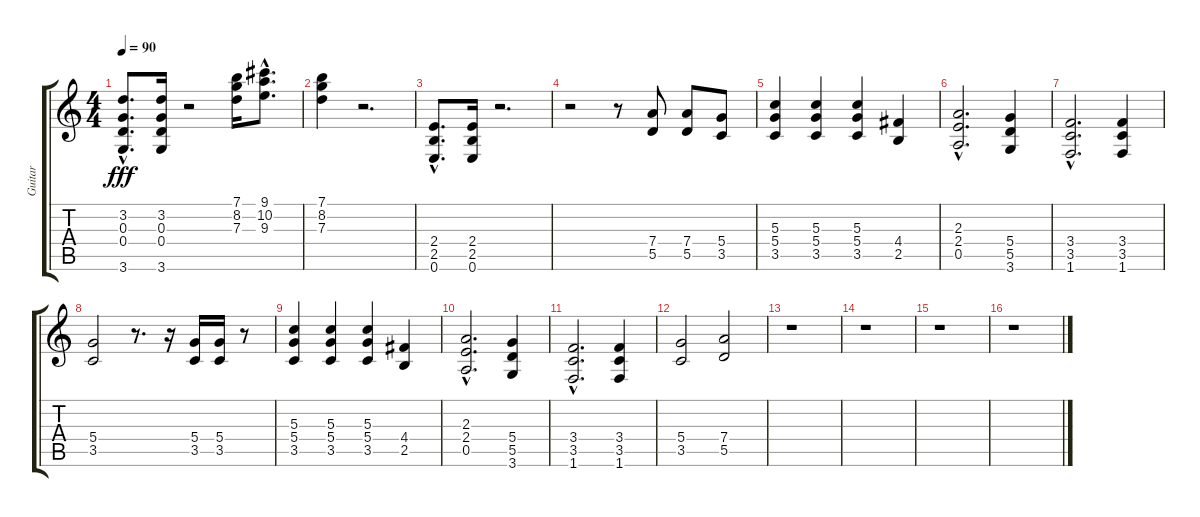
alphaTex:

\track ("Guitar" "Guitar") {instrument distortionguitar}
\staff {score tabs}
\tuning (E4 B3 G3 D3 A2 E2) {hide}
\ts (4 4)
\tempo 90
\clef g2
\ks c
(3.2{hac} 0.3{hac} 0.4{hac} 3.6{hac}).8{d dy fff} (3.2 0.3 0.4 3.6).16 r.2 (7.1 8.2 7.3).16 (9.1{hac} 10.2{hac} 9.3{hac}).8{d} |
(7.1 8.2 7.3).4 r.2{d} |
(2.4{hac} 2.5{hac} 0.6{hac}).8{d} (2.4 2.5 0.6).16 r.2{d} |
r.2 r.8 (7.4 5.5).8 (7.4 5.5).8 (5.4 3.5).8 |
(5.3 5.4 3.5).4 (5.3 5.4 3.5).4 (5.3 5.4 3.5).4 (4.4 2.5).4 |
(2.3{hac} 2.4{hac} 0.5{hac}).2{d} (5.4 5.5 3.6).4 |
(3.4{hac} 3.5{hac} 1.6{hac}).2{d} (3.4 3.5 1.6).4 |
(5.4 3.5).2 r.8{d} r.16 (5.4 3.5).16 (5.4 3.5).16 r.8 |
(5.3 5.4 3.5).4 (5.3 5.4 3.5).4 (5.3 5.4 3.5).4 (4.4 2.5).4 |
(2.3{hac} 2.4{hac} 0.5{hac}).2{d} (5.4 5.5 3.6).4 |
(3.4{hac} 3.5{hac} 1.6{hac}).2{d} (3.4 3.5 1.6).4 |
(5.4 3.5).2 (7.4 5.5).2 |
r.1 |
r.1 |
r.1 |
r.1
